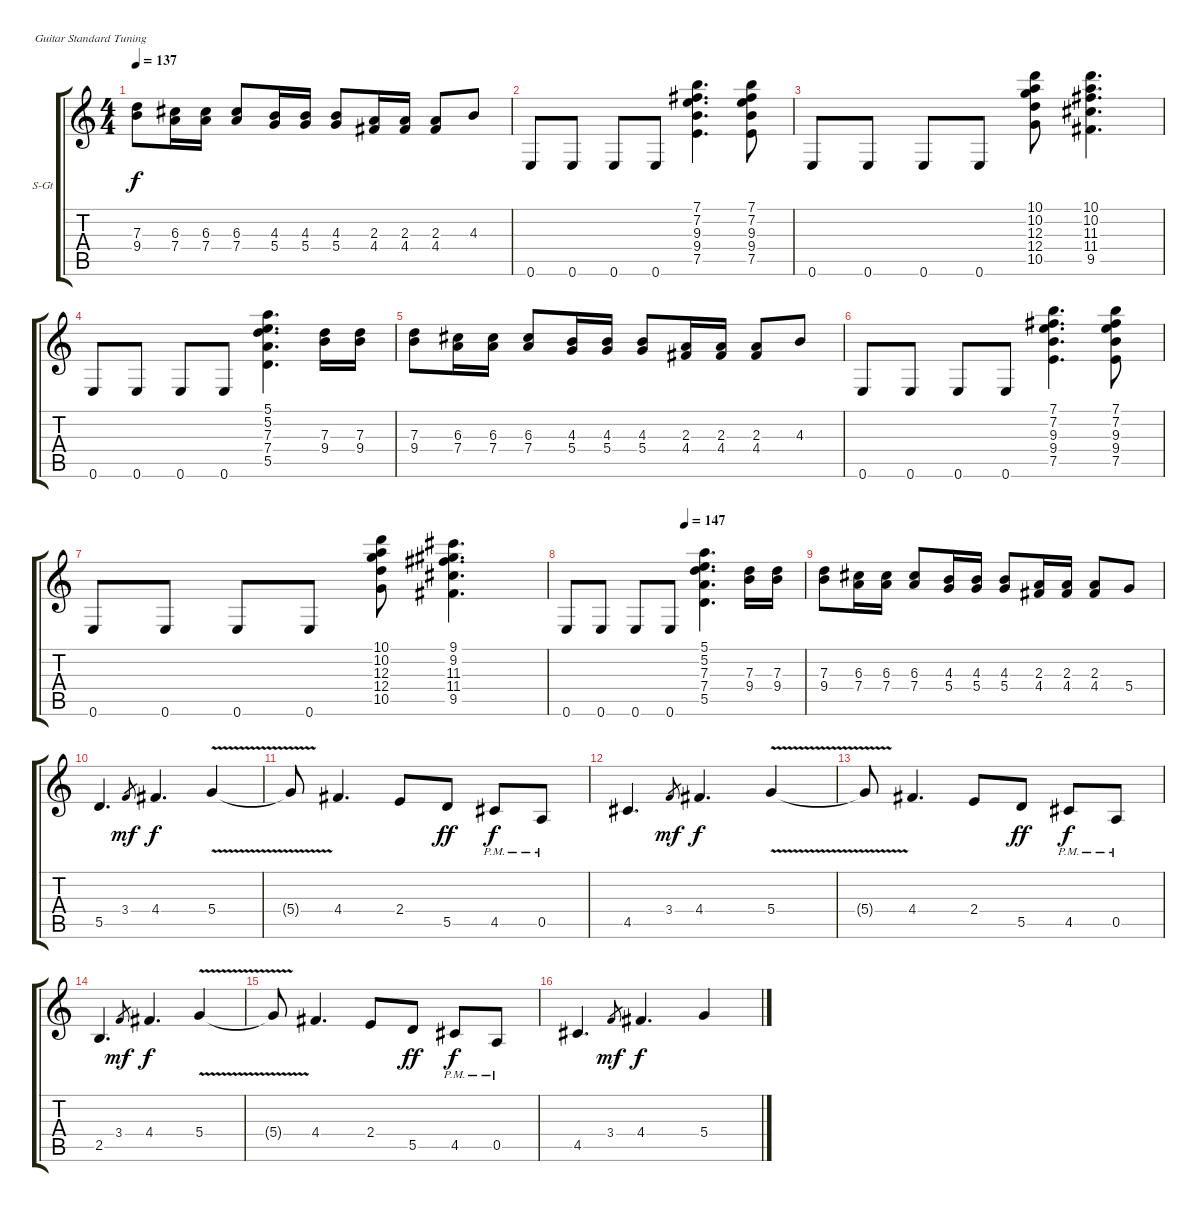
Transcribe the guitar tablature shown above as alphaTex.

\defaultSystemsLayout 4
\bracketExtendMode groupsimilarinstruments
\firstSystemTrackNameOrientation horizontal
\otherSystemsTrackNameOrientation horizontal
\track ("Steel Guitar" "S-Gt") {instrument acousticguitarsteel}
\staff {score tabs}
\tuning (E4 B3 G3 D3 A2 E2)
\ts (4 4)
\tempo 137
\clef g2
\ks c
(9.4 7.3).8{dy f} (7.4 6.3).16 (7.4 6.3).16 (7.4 6.3).8 (5.4 4.3).16 (5.4 4.3).16 (5.4 4.3).8 (4.4 2.3).16 (4.4 2.3).16 (4.4 2.3).8 4.3.8 |
0.6.8 0.6.8 0.6.8 0.6.8 (9.3 9.4 7.5 7.2 7.1).4{d} (9.3 9.4 7.5 7.2 7.1).8 |
0.6.8 0.6.8 0.6.8 0.6.8 (12.3 12.4 10.5 10.2 10.1).8 (11.3 11.4 9.5 10.2 10.1).4{d} |
0.6.8 0.6.8 0.6.8 0.6.8 (7.3 7.4 5.5 5.2 5.1).4{d} (9.4 7.3).16 (9.4 7.3).16 |
(9.4 7.3).8 (7.4 6.3).16 (7.4 6.3).16 (7.4 6.3).8 (5.4 4.3).16 (5.4 4.3).16 (5.4 4.3).8 (4.4 2.3).16 (4.4 2.3).16 (4.4 2.3).8 4.3.8 |
0.6.8 0.6.8 0.6.8 0.6.8 (9.3 9.4 7.5 7.2 7.1).4{d} (9.3 9.4 7.5 7.2 7.1).8 |
0.6.8 0.6.8 0.6.8 0.6.8 (12.3 12.4 10.5 10.2 10.1).8 (11.3 11.4 9.5 9.2 9.1).4{d} |
\tempo (147 0.5)
0.6.8 0.6.8 0.6.8 0.6.8 (7.3 7.4 5.5 5.2 5.1).4{d} (9.4 7.3).16 (9.4 7.3).16 |
(9.4 7.3).8 (7.4 6.3).16 (7.4 6.3).16 (7.4 6.3).8 (5.4 4.3).16 (5.4 4.3).16 (5.4 4.3).8 (4.4 2.3).16 (4.4 2.3).16 (4.4 2.3).8 5.4.8 |
5.5.4{d} 3.4.8{gr dy mf} 4.4.4{d dy f} 5.4{v}.4 |
5.4{v t}.8 4.4.4{d} 2.4.8 5.5.8{dy ff} 4.5{pm}.8{dy f} 0.5{pm}.8 |
4.5.4{d} 3.4.8{gr dy mf} 4.4.4{d dy f} 5.4{v}.4 |
5.4{v t}.8 4.4.4{d} 2.4.8 5.5.8{dy ff} 4.5{pm}.8{dy f} 0.5{pm}.8 |
2.5.4{d} 3.4.8{gr dy mf} 4.4.4{d dy f} 5.4{v}.4 |
5.4{v t}.8 4.4.4{d} 2.4.8 5.5.8{dy ff} 4.5{pm}.8{dy f} 0.5{pm}.8 |
4.5.4{d} 3.4.8{gr dy mf} 4.4.4{d dy f} 5.4.4
